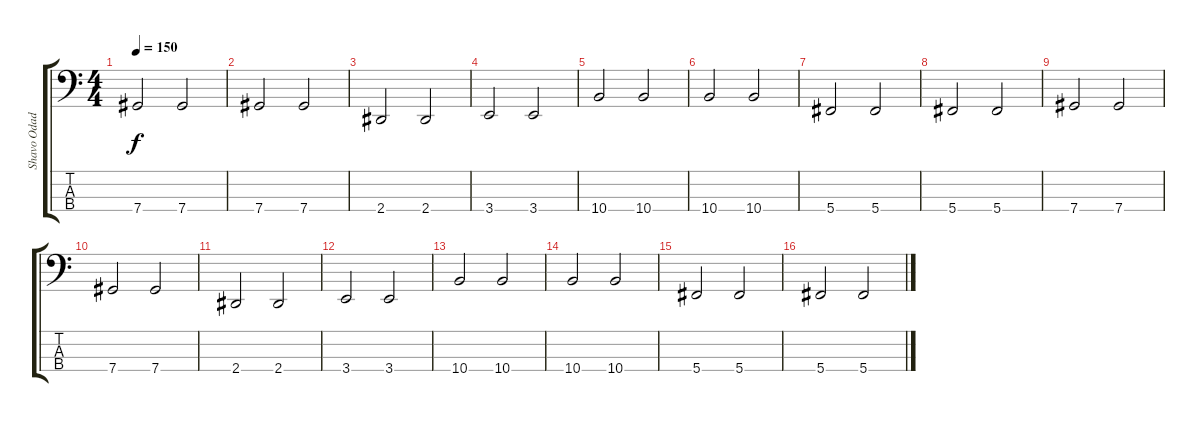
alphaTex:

\track ("Shavo Odadjian" "Shavo Odad") {instrument electricbassfinger}
\staff {score tabs}
\tuning (Gb2 Db2 Ab1 Db1) {hide}
\ts (4 4)
\tempo 150
\clef f4
\ks c
7.4.2{dy f} 7.4.2 |
7.4.2 7.4.2 |
2.4.2 2.4.2 |
3.4.2 3.4.2 |
10.4.2 10.4.2 |
10.4.2 10.4.2 |
5.4.2 5.4.2 |
5.4.2 5.4.2 |
7.4.2 7.4.2 |
7.4.2 7.4.2 |
2.4.2 2.4.2 |
3.4.2 3.4.2 |
10.4.2 10.4.2 |
10.4.2 10.4.2 |
5.4.2 5.4.2 |
5.4.2 5.4.2
